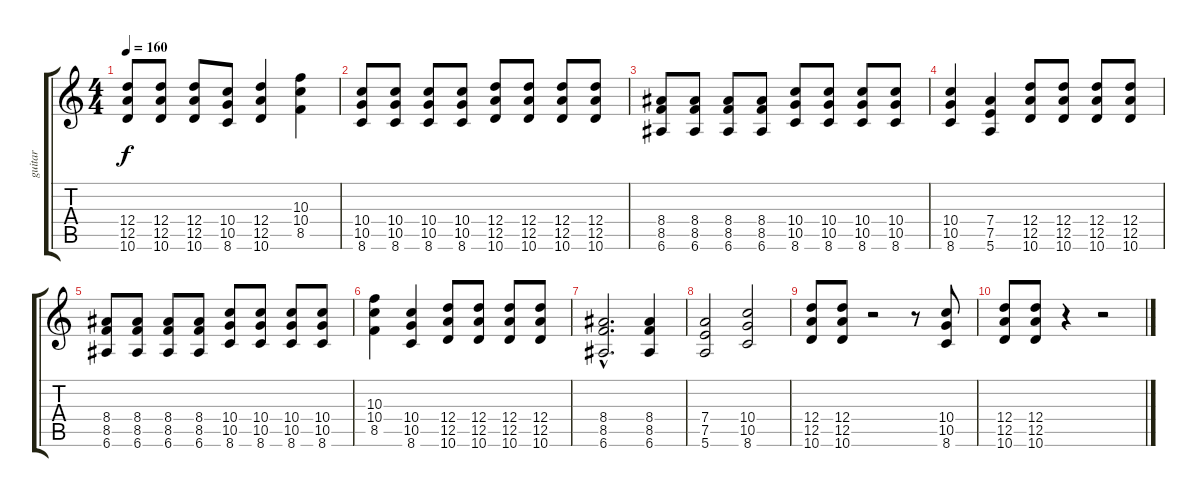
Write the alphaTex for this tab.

\track ("guitar" "guitar") {instrument distortionguitar}
\staff {score tabs}
\tuning (E4 B3 G3 D3 A2 E2) {hide}
\ts (4 4)
\tempo 160
\clef g2
\ks c
(12.4 12.5 10.6).8{dy f} (12.4 12.5 10.6).8 (12.4 12.5 10.6).8 (10.4 10.5 8.6).8 (12.4 12.5 10.6).4 (10.3 10.4 8.5).4 |
(10.4 10.5 8.6).8 (10.4 10.5 8.6).8 (10.4 10.5 8.6).8 (10.4 10.5 8.6).8 (12.4 12.5 10.6).8 (12.4 12.5 10.6).8 (12.4 12.5 10.6).8 (12.4 12.5 10.6).8 |
(8.4 8.5 6.6).8 (8.4 8.5 6.6).8 (8.4 8.5 6.6).8 (8.4 8.5 6.6).8 (10.4 10.5 8.6).8 (10.4 10.5 8.6).8 (10.4 10.5 8.6).8 (10.4 10.5 8.6).8 |
(10.4 10.5 8.6).4 (7.4 7.5 5.6).4 (12.4 12.5 10.6).8 (12.4 12.5 10.6).8 (12.4 12.5 10.6).8 (12.4 12.5 10.6).8 |
(8.4 8.5 6.6).8 (8.4 8.5 6.6).8 (8.4 8.5 6.6).8 (8.4 8.5 6.6).8 (10.4 10.5 8.6).8 (10.4 10.5 8.6).8 (10.4 10.5 8.6).8 (10.4 10.5 8.6).8 |
(10.3 10.4 8.5).4 (10.4 10.5 8.6).4 (12.4 12.5 10.6).8 (12.4 12.5 10.6).8 (12.4 12.5 10.6).8 (12.4 12.5 10.6).8 |
(8.4{hac} 8.5{hac} 6.6{hac}).2{d} (8.4 8.5 6.6).4 |
(7.4 7.5 5.6).2 (10.4 10.5 8.6).2 |
(12.4 12.5 10.6).8 (12.4 12.5 10.6).8 r.2 r.8 (10.4 10.5 8.6).8 |
(12.4 12.5 10.6).8 (12.4 12.5 10.6).8 r.4 r.2
